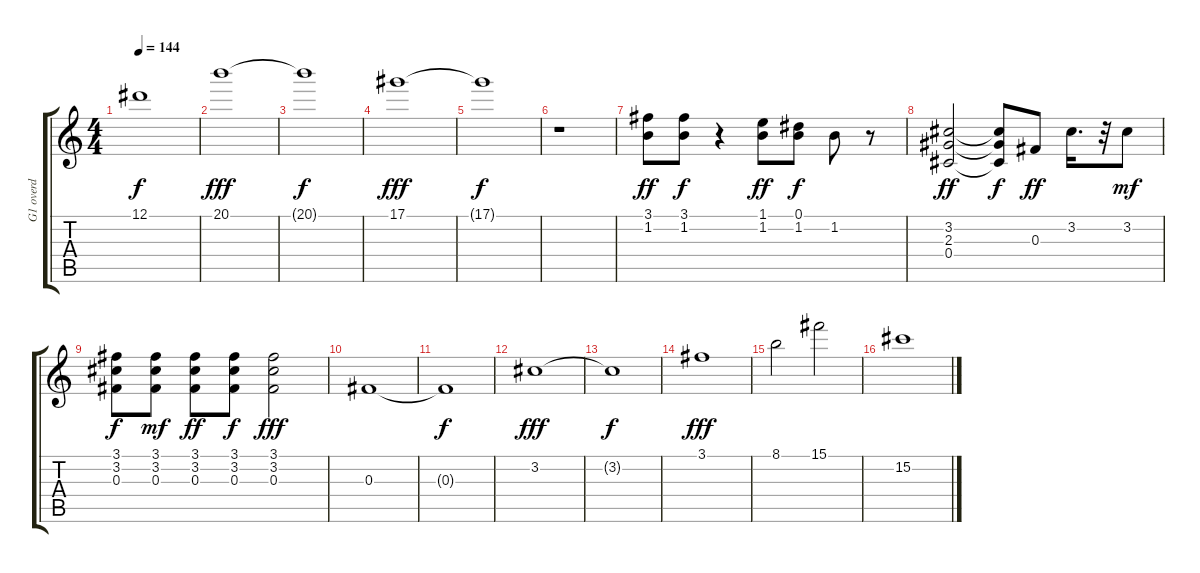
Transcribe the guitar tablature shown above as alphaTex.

\track ("G1 overd" "G1 overd") {instrument overdrivenguitar}
\staff {score tabs}
\tuning (Eb4 Bb3 Gb3 Db3 Ab2 Eb2) {hide}
\ts (4 4)
\tempo 144
\clef g2
\ks c
12.1{t}.1{dy f} |
20.1.1{dy fff} |
20.1{t}.1{dy f} |
17.1.1{dy fff} |
17.1{t}.1{dy f} |
r.1 |
(3.1 1.2).8{dy ff balance 8} (3.1 1.2).8{dy f} r.4 (1.1 1.2).8{dy ff} (0.1 1.2).8{dy f} 1.2.8 r.8 |
(3.2 2.3 0.4).2{dy ff} (3.2{t} 2.3{t} 0.4{t}).8{dy f} 0.3.8{dy ff} 3.2.16{d} r.32 3.2.8{dy mf} |
(3.1 3.2 0.3).8{dy f} (3.1 3.2 0.3).8{dy mf} (3.1 3.2 0.3).8{dy ff} (3.1 3.2 0.3).8{dy f} (3.1 3.2 0.3).2{dy fff} |
0.3.1 |
0.3{t}.1{dy f} |
3.2.1{dy fff} |
3.2{t}.1{dy f} |
3.1.1{dy fff} |
8.1.2 15.1.2 |
15.2.1
